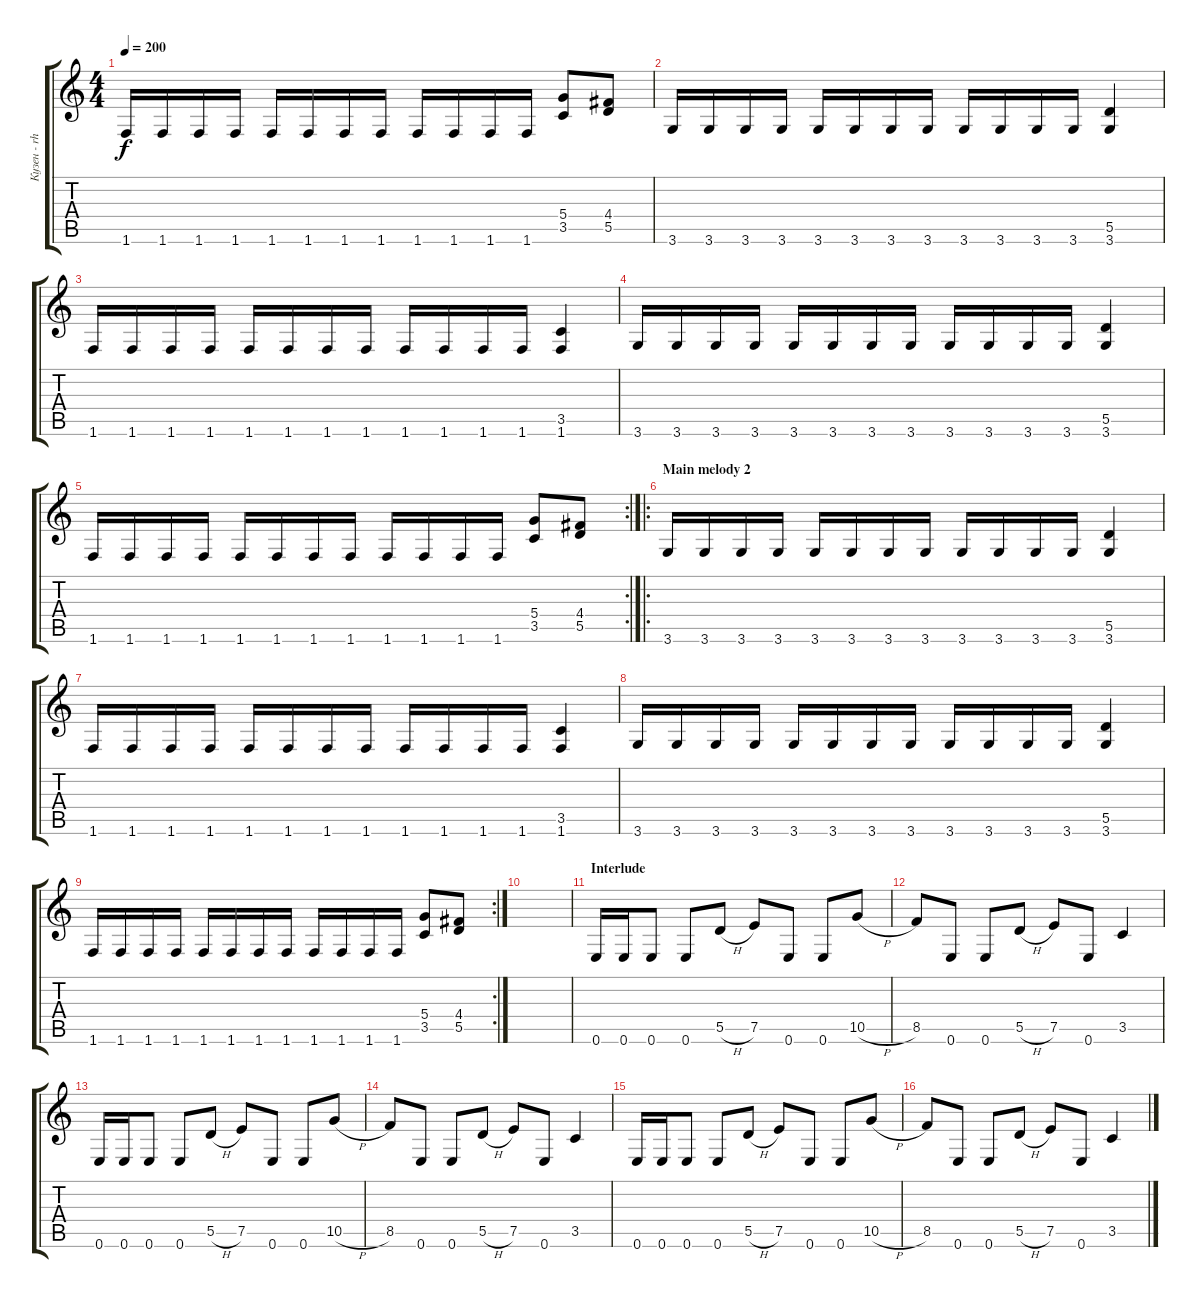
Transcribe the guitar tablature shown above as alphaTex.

\track ("Кузен - rhytm" "Кузен - rh") {instrument distortionguitar}
\staff {score tabs}
\tuning (E4 B3 G3 D3 A2 E2) {hide}
\ts (4 4)
\tempo 200
\clef g2
\ks c
1.6.16{dy f} 1.6.16 1.6.16 1.6.16 1.6.16 1.6.16 1.6.16 1.6.16 1.6.16 1.6.16 1.6.16 1.6.16 (5.4 3.5).8 (4.4 5.5).8 |
3.6.16 3.6.16 3.6.16 3.6.16 3.6.16 3.6.16 3.6.16 3.6.16 3.6.16 3.6.16 3.6.16 3.6.16 (5.5 3.6).4 |
1.6.16 1.6.16 1.6.16 1.6.16 1.6.16 1.6.16 1.6.16 1.6.16 1.6.16 1.6.16 1.6.16 1.6.16 (3.5 1.6).4 |
3.6.16 3.6.16 3.6.16 3.6.16 3.6.16 3.6.16 3.6.16 3.6.16 3.6.16 3.6.16 3.6.16 3.6.16 (5.5 3.6).4 |
\rc 2
1.6.16 1.6.16 1.6.16 1.6.16 1.6.16 1.6.16 1.6.16 1.6.16 1.6.16 1.6.16 1.6.16 1.6.16 (5.4 3.5).8 (4.4 5.5).8 |
\ro
\section ("" "Main melody 2")
3.6.16 3.6.16 3.6.16 3.6.16 3.6.16 3.6.16 3.6.16 3.6.16 3.6.16 3.6.16 3.6.16 3.6.16 (5.5 3.6).4 |
1.6.16 1.6.16 1.6.16 1.6.16 1.6.16 1.6.16 1.6.16 1.6.16 1.6.16 1.6.16 1.6.16 1.6.16 (3.5 1.6).4 |
3.6.16 3.6.16 3.6.16 3.6.16 3.6.16 3.6.16 3.6.16 3.6.16 3.6.16 3.6.16 3.6.16 3.6.16 (5.5 3.6).4 |
\rc 2
1.6.16 1.6.16 1.6.16 1.6.16 1.6.16 1.6.16 1.6.16 1.6.16 1.6.16 1.6.16 1.6.16 1.6.16 (5.4 3.5).8 (4.4 5.5).8 |
|
\section ("" "Interlude")
0.6.16 0.6.16 0.6.8 0.6.8 5.5{h}.8 7.5.8 0.6.8 0.6.8 10.5{h}.8 |
8.5.8 0.6.8 0.6.8 5.5{h}.8 7.5.8 0.6.8 3.5.4 |
0.6.16 0.6.16 0.6.8 0.6.8 5.5{h}.8 7.5.8 0.6.8 0.6.8 10.5{h}.8 |
8.5.8 0.6.8 0.6.8 5.5{h}.8 7.5.8 0.6.8 3.5.4 |
0.6.16 0.6.16 0.6.8 0.6.8 5.5{h}.8 7.5.8 0.6.8 0.6.8 10.5{h}.8 |
8.5.8 0.6.8 0.6.8 5.5{h}.8 7.5.8 0.6.8 3.5.4
